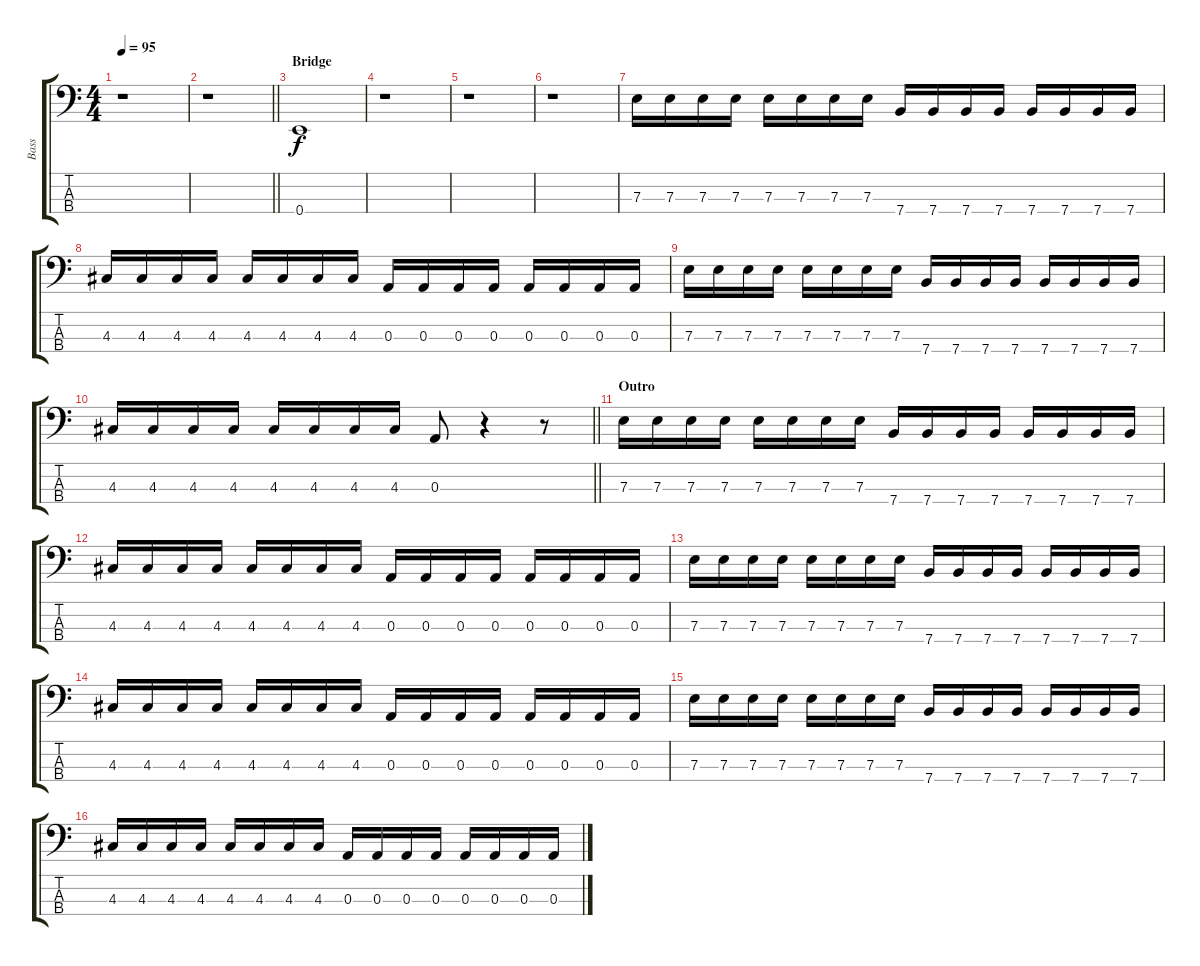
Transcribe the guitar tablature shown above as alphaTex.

\track ("Bass" "Bass") {instrument electricbasspick}
\staff {score tabs}
\tuning (G2 D2 A1 E1) {hide}
\ts (4 4)
\tempo 95
\clef f4
\ks c
r.1{dy f} |
\barLineRight lightlight
r.1 |
\section ("" "Bridge")
0.4.1 |
r.1 |
r.1 |
r.1 |
7.3.16 7.3.16 7.3.16 7.3.16 7.3.16 7.3.16 7.3.16 7.3.16 7.4.16 7.4.16 7.4.16 7.4.16 7.4.16 7.4.16 7.4.16 7.4.16 |
4.3.16 4.3.16 4.3.16 4.3.16 4.3.16 4.3.16 4.3.16 4.3.16 0.3.16 0.3.16 0.3.16 0.3.16 0.3.16 0.3.16 0.3.16 0.3.16 |
7.3.16 7.3.16 7.3.16 7.3.16 7.3.16 7.3.16 7.3.16 7.3.16 7.4.16 7.4.16 7.4.16 7.4.16 7.4.16 7.4.16 7.4.16 7.4.16 |
\barLineRight lightlight
4.3.16 4.3.16 4.3.16 4.3.16 4.3.16 4.3.16 4.3.16 4.3.16 0.3.8 r.4 r.8 |
\section ("" "Outro")
7.3.16 7.3.16 7.3.16 7.3.16 7.3.16 7.3.16 7.3.16 7.3.16 7.4.16 7.4.16 7.4.16 7.4.16 7.4.16 7.4.16 7.4.16 7.4.16 |
4.3.16 4.3.16 4.3.16 4.3.16 4.3.16 4.3.16 4.3.16 4.3.16 0.3.16 0.3.16 0.3.16 0.3.16 0.3.16 0.3.16 0.3.16 0.3.16 |
7.3.16 7.3.16 7.3.16 7.3.16 7.3.16 7.3.16 7.3.16 7.3.16 7.4.16 7.4.16 7.4.16 7.4.16 7.4.16 7.4.16 7.4.16 7.4.16 |
4.3.16 4.3.16 4.3.16 4.3.16 4.3.16 4.3.16 4.3.16 4.3.16 0.3.16 0.3.16 0.3.16 0.3.16 0.3.16 0.3.16 0.3.16 0.3.16 |
7.3.16 7.3.16 7.3.16 7.3.16 7.3.16 7.3.16 7.3.16 7.3.16 7.4.16 7.4.16 7.4.16 7.4.16 7.4.16 7.4.16 7.4.16 7.4.16 |
4.3.16 4.3.16 4.3.16 4.3.16 4.3.16 4.3.16 4.3.16 4.3.16 0.3.16 0.3.16 0.3.16 0.3.16 0.3.16 0.3.16 0.3.16 0.3.16
